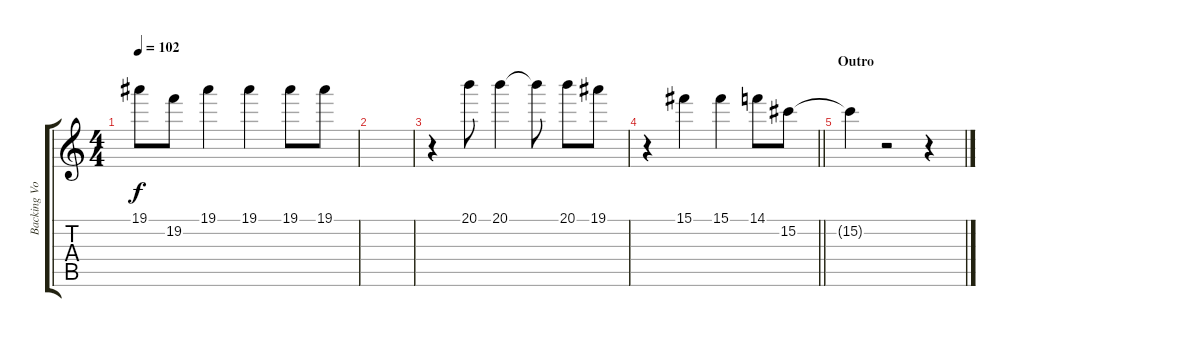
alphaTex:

\track ("Backing Vocals" "Backing Vo") {instrument electricguitarjazz}
\staff {score tabs}
\tuning (Eb4 Bb3 Gb3 Db3 Ab2 Eb2) {hide}
\ts (4 4)
\tempo 102
\clef g2
\ks c
19.1{t}.8{dy f} 19.2.8 19.1.4 19.1.4 19.1.8 19.1.8 |
|
r.4 20.1.8 20.1.4 20.1{t}.8 20.1.8 19.1.8 |
\barLineRight lightlight
r.4 15.1.4 15.1.4 14.1.8 15.2.8 |
\section ("" "Outro")
15.2{t}.4 r.2 r.4
